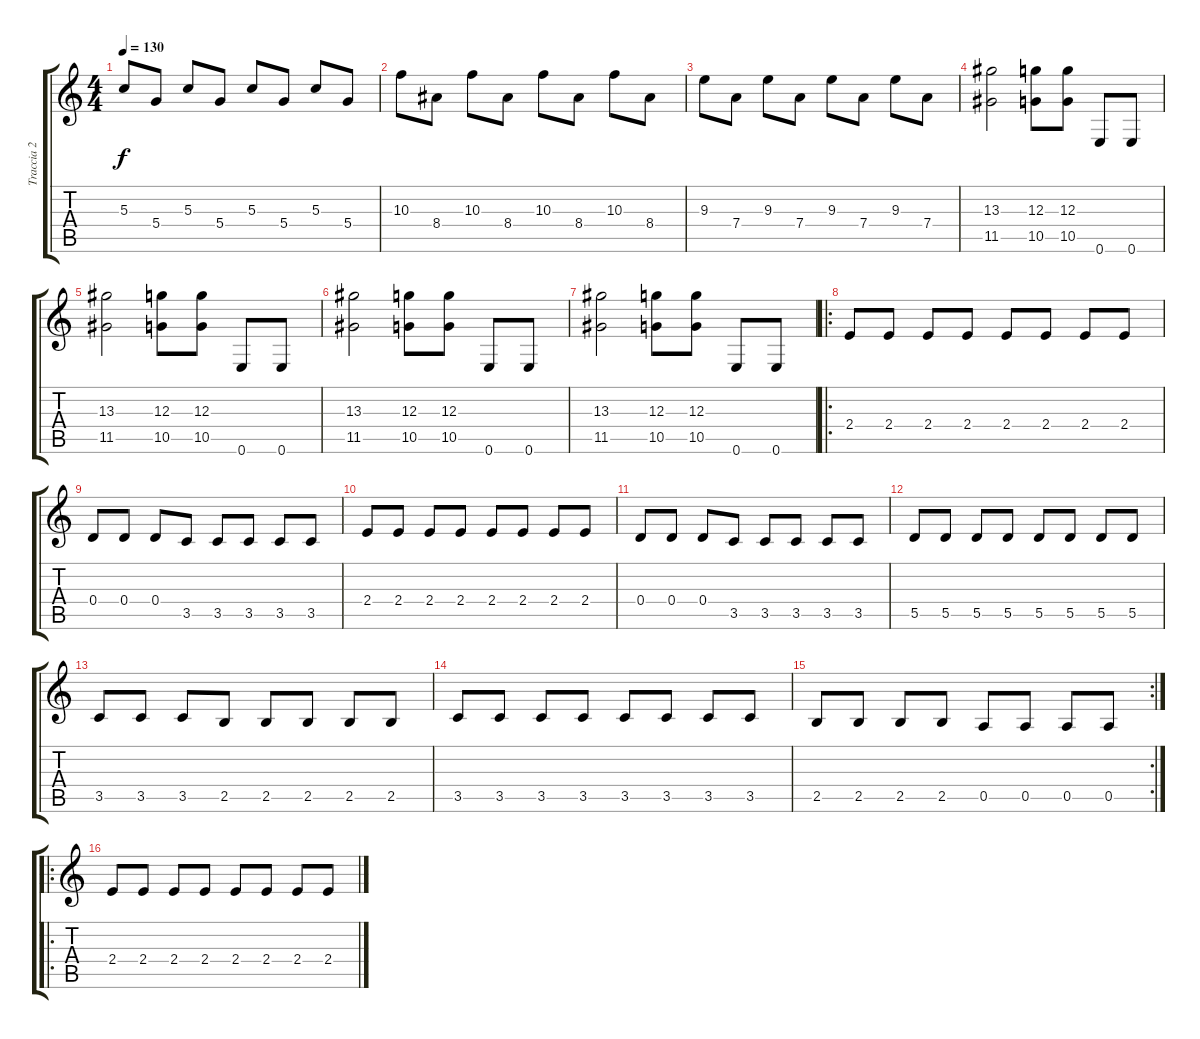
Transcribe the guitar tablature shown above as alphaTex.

\track ("Traccia 2" "Traccia 2") {instrument electricguitarclean}
\staff {score tabs}
\tuning (E4 B3 G3 D3 A2 E2) {hide}
\ts (4 4)
\tempo 130
\clef g2
\ks c
5.3.8{dy f} 5.4.8 5.3.8 5.4.8 5.3.8 5.4.8 5.3.8 5.4.8 |
10.3.8 8.4.8 10.3.8 8.4.8 10.3.8 8.4.8 10.3.8 8.4.8 |
9.3.8 7.4.8 9.3.8 7.4.8 9.3.8 7.4.8 9.3.8 7.4.8 |
(13.3 11.5).2 (12.3 10.5).8 (12.3 10.5).8 0.6.8 0.6.8 |
(13.3 11.5).2 (12.3 10.5).8 (12.3 10.5).8 0.6.8 0.6.8 |
(13.3 11.5).2 (12.3 10.5).8 (12.3 10.5).8 0.6.8 0.6.8 |
(13.3 11.5).2 (12.3 10.5).8 (12.3 10.5).8 0.6.8 0.6.8 |
\ro
2.4.8 2.4.8 2.4.8 2.4.8 2.4.8 2.4.8 2.4.8 2.4.8 |
0.4.8 0.4.8 0.4.8 3.5.8 3.5.8 3.5.8 3.5.8 3.5.8 |
2.4.8 2.4.8 2.4.8 2.4.8 2.4.8 2.4.8 2.4.8 2.4.8 |
0.4.8 0.4.8 0.4.8 3.5.8 3.5.8 3.5.8 3.5.8 3.5.8 |
5.5.8 5.5.8 5.5.8 5.5.8 5.5.8 5.5.8 5.5.8 5.5.8 |
3.5.8 3.5.8 3.5.8 2.5.8 2.5.8 2.5.8 2.5.8 2.5.8 |
3.5.8 3.5.8 3.5.8 3.5.8 3.5.8 3.5.8 3.5.8 3.5.8 |
\rc 2
2.5.8 2.5.8 2.5.8 2.5.8 0.5.8 0.5.8 0.5.8 0.5.8 |
\ro
2.4.8 2.4.8 2.4.8 2.4.8 2.4.8 2.4.8 2.4.8 2.4.8
